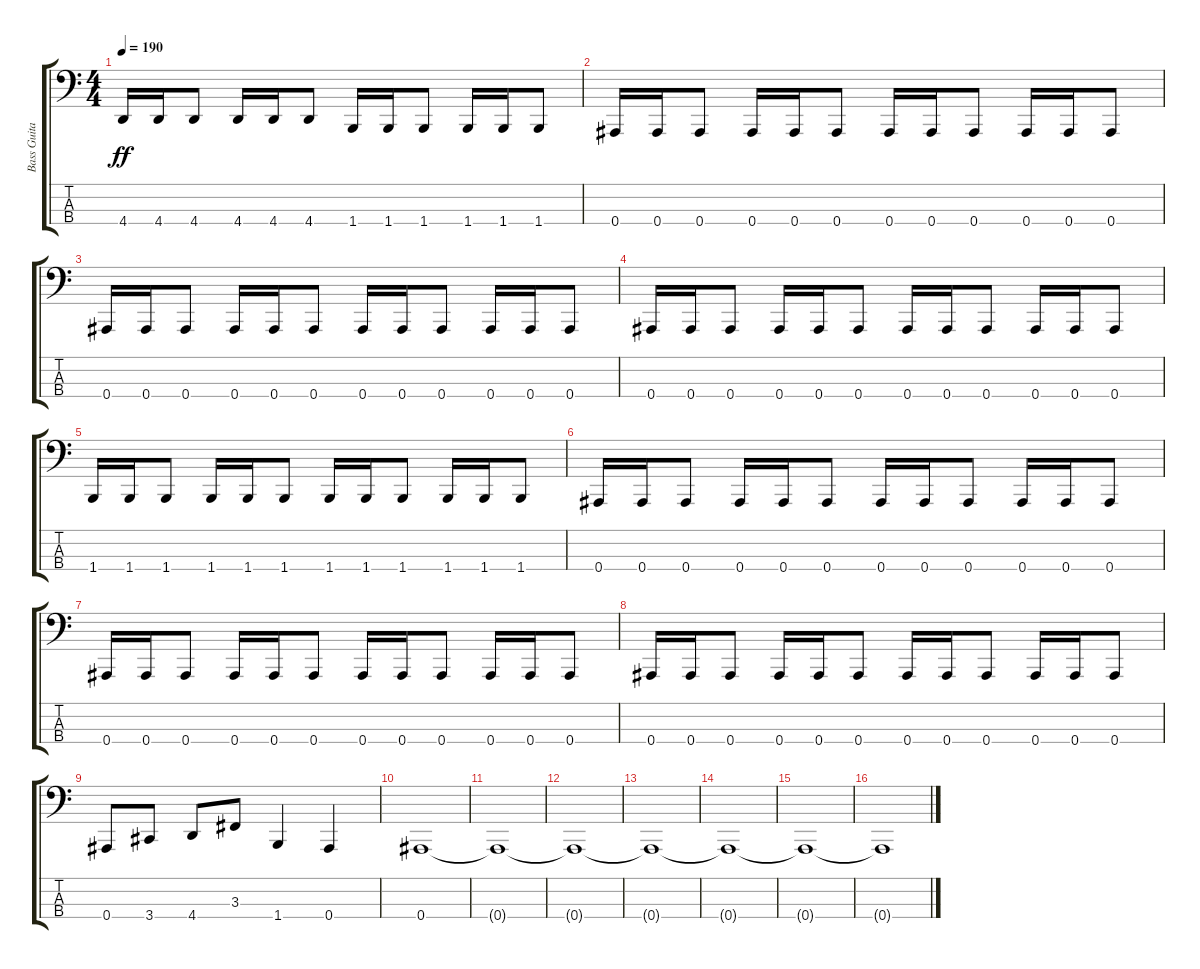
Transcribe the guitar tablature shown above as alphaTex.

\track ("Bass Guitar" "Bass Guita") {instrument electricbassfinger}
\staff {score tabs}
\tuning (Db2 Ab1 Eb1 Bb0) {hide}
\ts (4 4)
\tempo 190
\clef f4
\ks c
4.4.16{dy ff} 4.4.16 4.4.8 4.4.16 4.4.16 4.4.8 1.4.16 1.4.16 1.4.8 1.4.16 1.4.16 1.4.8 |
0.4.16 0.4.16 0.4.8 0.4.16 0.4.16 0.4.8 0.4.16 0.4.16 0.4.8 0.4.16 0.4.16 0.4.8 |
0.4.16 0.4.16 0.4.8 0.4.16 0.4.16 0.4.8 0.4.16 0.4.16 0.4.8 0.4.16 0.4.16 0.4.8 |
0.4.16 0.4.16 0.4.8 0.4.16 0.4.16 0.4.8 0.4.16 0.4.16 0.4.8 0.4.16 0.4.16 0.4.8 |
1.4.16 1.4.16 1.4.8 1.4.16 1.4.16 1.4.8 1.4.16 1.4.16 1.4.8 1.4.16 1.4.16 1.4.8 |
0.4.16 0.4.16 0.4.8 0.4.16 0.4.16 0.4.8 0.4.16 0.4.16 0.4.8 0.4.16 0.4.16 0.4.8 |
0.4.16 0.4.16 0.4.8 0.4.16 0.4.16 0.4.8 0.4.16 0.4.16 0.4.8 0.4.16 0.4.16 0.4.8 |
0.4.16 0.4.16 0.4.8 0.4.16 0.4.16 0.4.8 0.4.16 0.4.16 0.4.8 0.4.16 0.4.16 0.4.8 |
0.4.8 3.4.8 4.4.8 3.3.8 1.4.4 0.4.4 |
0.4.1 |
0.4{t}.1 |
0.4{t}.1 |
0.4{t}.1 |
0.4{t}.1 |
0.4{t}.1 |
0.4{t}.1
